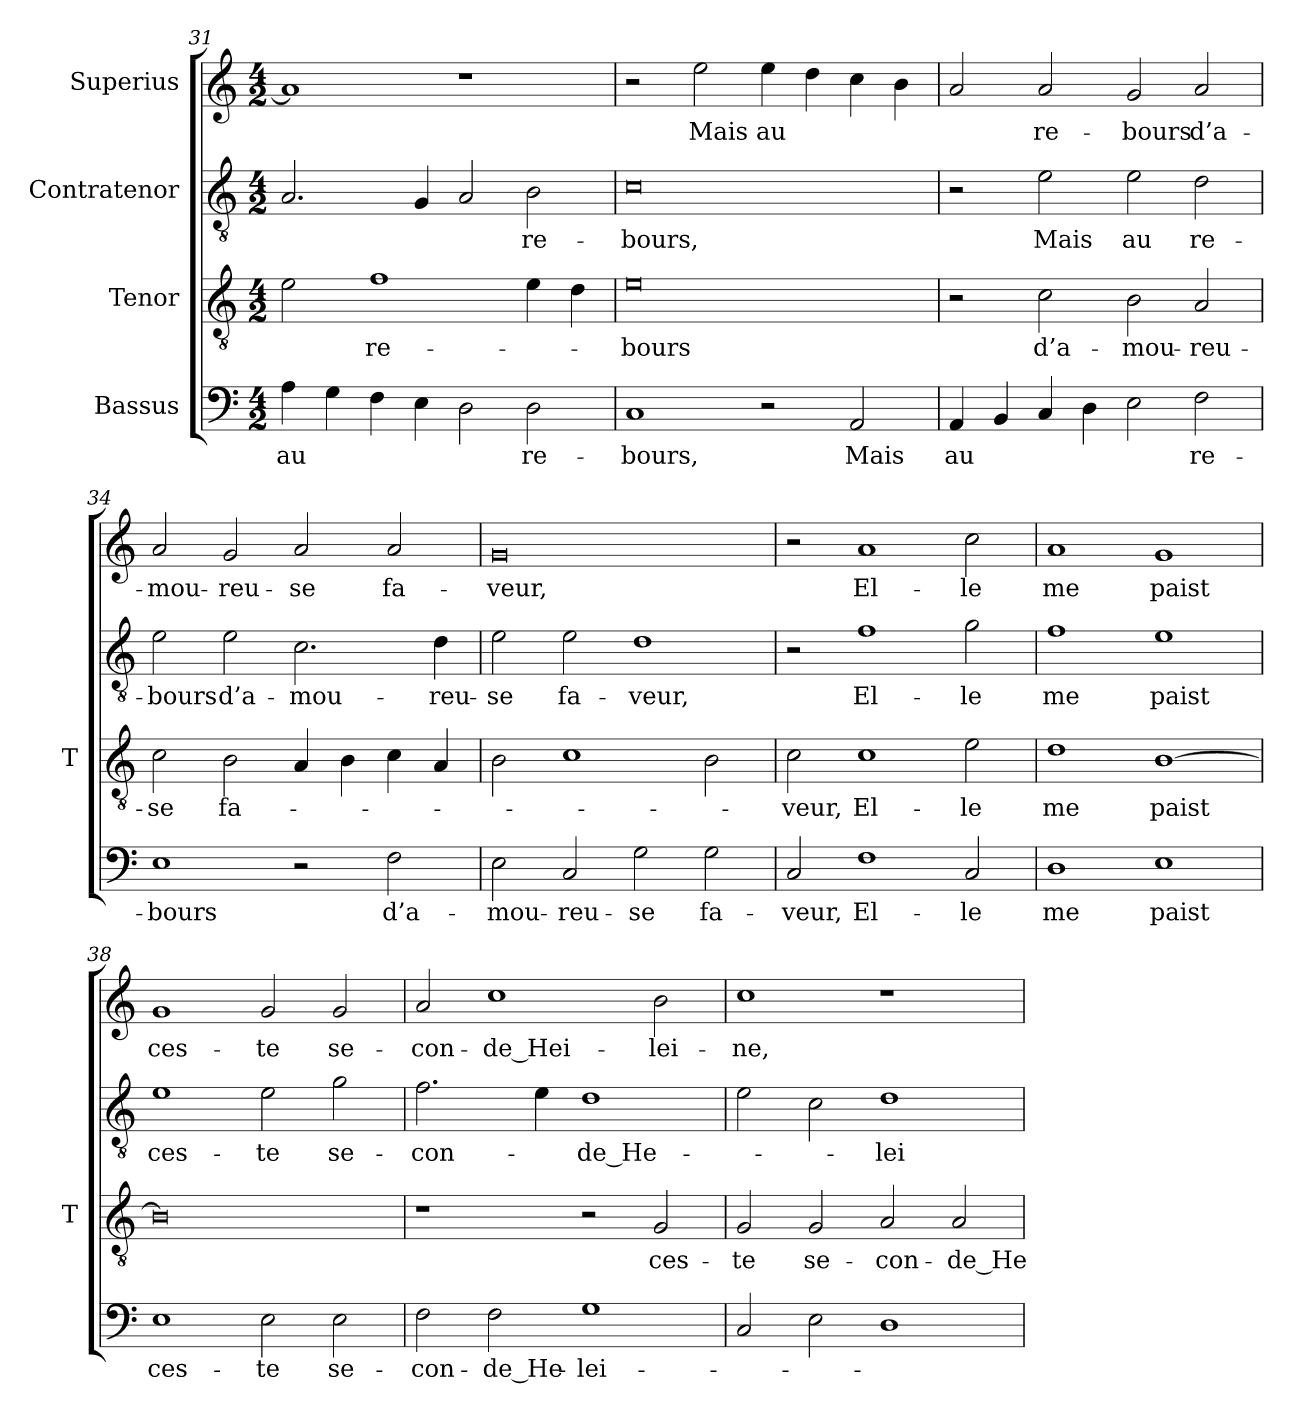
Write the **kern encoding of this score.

**kern	**text	**kern	**text	**kern	**text	**kern	**text
*part4	*part4	*part3	*part3	*part2	*part2	*part1	*part1
*staff4	*staff4	*staff3	*staff3	*staff2	*staff2	*staff1	*staff1
*I"Bassus	*	*I"Tenor	*	*I"Contratenor	*	*I"Superius	*
*	*	*I'T	*	*	*	*	*
*clefF4	*	*clefGv2	*	*clefGv2	*	*clefG2	*
*k[]	*	*k[]	*	*k[]	*	*k[]	*
*M4/2	*	*M4/2	*	*M4/2	*	*M4/2	*
=31	=31	=31	=31	=31	=31	=31	=31
4A	-au	2e	.	2.A	.	1a]	.
4G	.	.	.	.	.	.	.
4F	.	1f	re-	.	.	.	.
4E	.	.	.	4G	.	.	.
2D	.	.	.	2A	.	1r	.
2D	re-	4e	.	2B	re-	.	.
.	.	4d	.	.	.	.	.
=32	=32	=32	=32	=32	=32	=32	=32
1C	-bours,	0e	-bours	0c	-bours,	2r	.
.	.	.	.	.	.	2ee	-Mais
2r	.	.	.	.	.	4ee	-au
.	.	.	.	.	.	4dd	.
2AA	-Mais	.	.	.	.	4cc	.
.	.	.	.	.	.	4b	.
=33	=33	=33	=33	=33	=33	=33	=33
4AA	-au	2r	.	2r	.	2a	.
4BB	.	.	.	.	.	.	.
4C	.	2c	d’a-	2e	-Mais	2a	re-
4D	.	.	.	.	.	.	.
2E	.	2B	mou-	2e	-au	2g	-bours
2F	re-	2A	reu-	2d	re-	2a	d’a-
=34	=34	=34	=34	=34	=34	=34	=34
1E	-bours	2c	-se	2e	-bours	2a	mou-
.	.	2B	fa-	2e	d’a-	2g	reu-
2r	.	4A	.	2.c	mou-	2a	-se
.	.	4B	.	.	.	.	.
2F	d’a-	4c	.	.	.	2a	fa-
.	.	4A	.	4d	reu-	.	.
=35	=35	=35	=35	=35	=35	=35	=35
2E	mou-	2B	.	2e	-se	0g	-veur,
2C	reu-	1c	.	2e	fa-	.	.
2G	-se	.	.	1d	-veur,	.	.
2G	fa-	2B	.	.	.	.	.
=36	=36	=36	=36	=36	=36	=36	=36
2C	-veur,	2c	-veur,	2r	.	2r	.
1F	El-	1c	El-	1f	El-	1a	El-
2C	-le	2e	-le	2g	-le	2cc	-le
=37	=37	=37	=37	=37	=37	=37	=37
1D	-me	1d	-me	1f	-me	1a	-me
1E	-paist	[1B	-paist	1e	-paist	1g	-paist
=38	=38	=38	=38	=38	=38	=38	=38
1E	ces-	0B]	.	1e	ces-	1g	ces-
2E	-te	.	.	2e	-te	2g	-te
2E	se-	.	.	2g	se-	2g	se-
=39	=39	=39	=39	=39	=39	=39	=39
2F	con-	1r	.	2.f	con-	2a	con-
2F	de_He-	.	.	.	.	1cc	de_Hei-
.	.	.	.	4e	.	.	.
1G	lei-	2r	.	1d	de_He-	.	.
.	.	2G	ces-	.	.	2b	lei-
=40	=40	=40	=40	=40	=40	=40	=40
2C	.	2G	-te	2e	.	1cc	-ne,
2E	.	2G	se-	2c	.	.	.
1D	.	2A	con-	1d	lei-	1r	.
.	.	2A	de_He-	.	.	.	.
=	=	=	=	=	=	=	=
*-	*-	*-	*-	*-	*-	*-	*-
